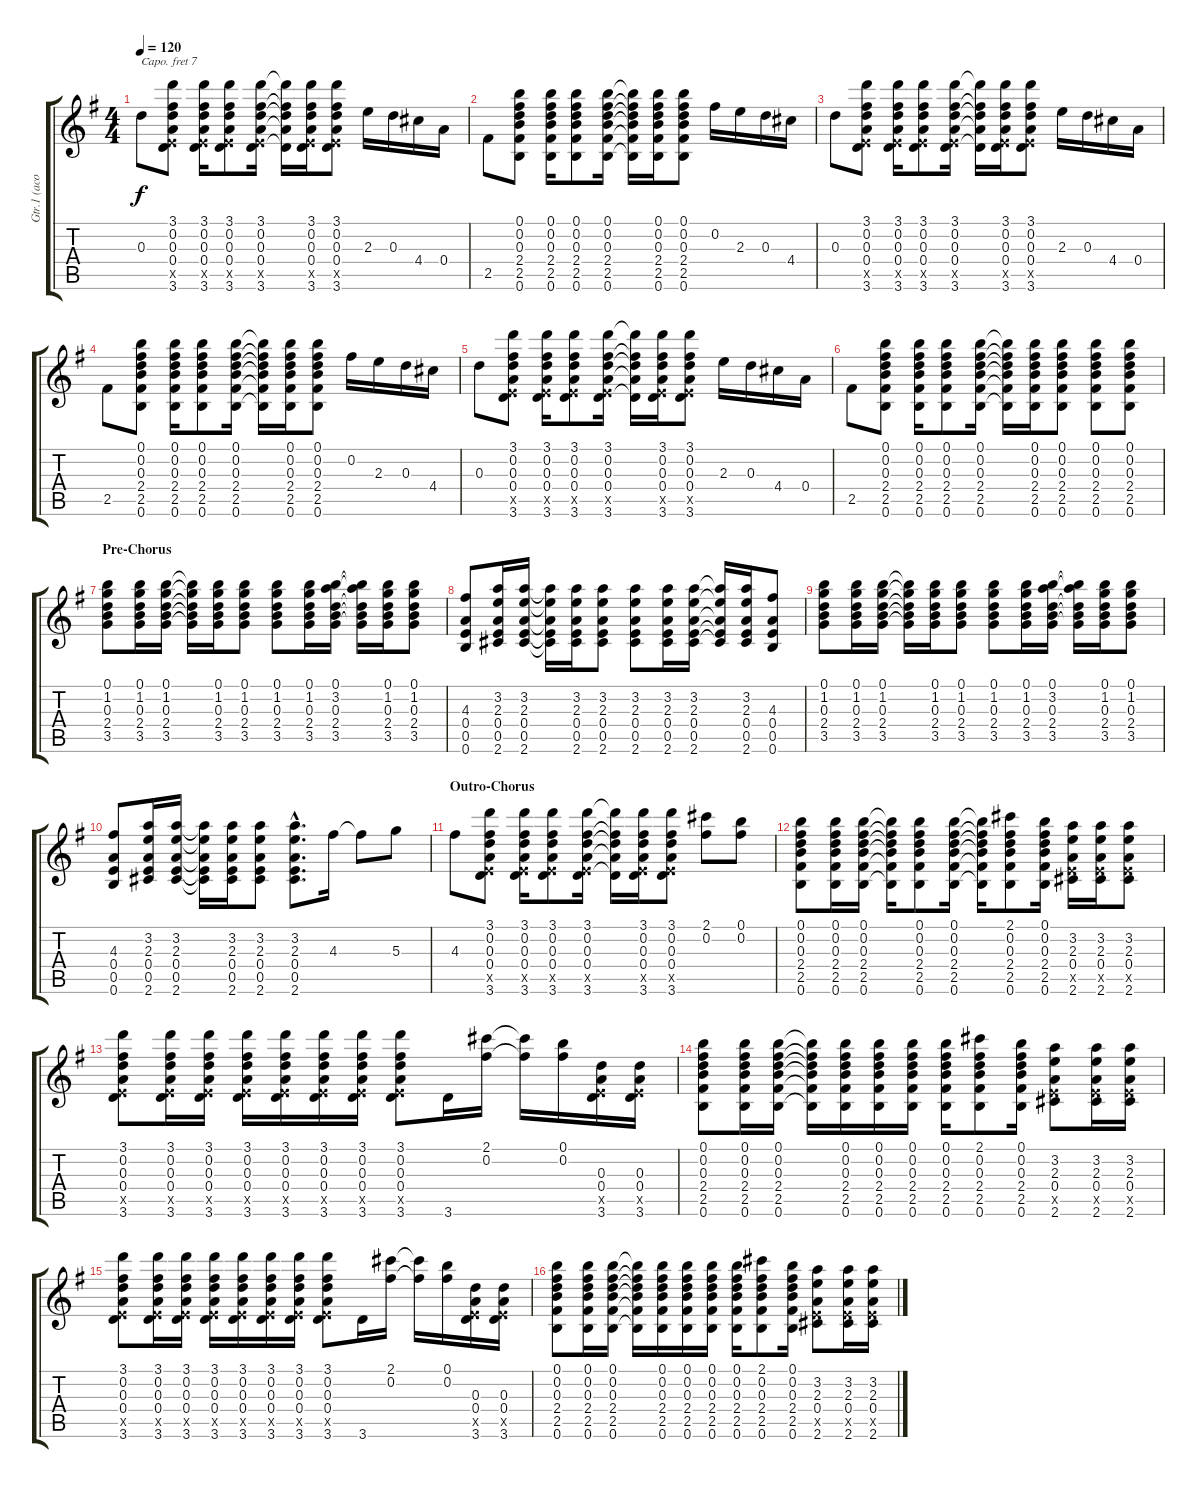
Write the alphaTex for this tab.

\track ("Gtr.1 (acous.)" "Gtr.1 (aco") {instrument acousticguitarsteel}
\staff {score tabs}
\capo 7
\tuning (E4 B3 G3 D3 A2 E2) {hide}
\ts (4 4)
\tempo 120
\clef g2
\ks g
0.3.8{dy f} (3.1 0.2 0.3 0.4 0.5{x} 3.6).8 (3.1 0.2 0.3 0.4 0.5{x} 3.6).16 (3.1 0.2 0.3 0.4 0.5{x} 3.6).8 (3.1 0.2 0.3 0.4 0.5{x} 3.6).16 (3.1{t} 0.2{t} 0.3{t} 0.4{t} 3.6{t}).16 (3.1 0.2 0.3 0.4 0.5{x} 3.6).16 (3.1 0.2 0.3 0.4 0.5{x} 3.6).8 2.3.16 0.3.16 4.4.16 0.4.16 |
2.5.8 (0.1 0.2 0.3 2.4 2.5 0.6).8 (0.1 0.2 0.3 2.4 2.5 0.6).16 (0.1 0.2 0.3 2.4 2.5 0.6).8 (0.1 0.2 0.3 2.4 2.5 0.6).16 (0.1{t} 0.2{t} 0.3{t} 2.4{t} 2.5{t} 0.6{t}).16 (0.1 0.2 0.3 2.4 2.5 0.6).16 (0.1 0.2 0.3 2.4 2.5 0.6).8 0.2.16 2.3.16 0.3.16 4.4.16 |
0.3.8 (3.1 0.2 0.3 0.4 0.5{x} 3.6).8 (3.1 0.2 0.3 0.4 0.5{x} 3.6).16 (3.1 0.2 0.3 0.4 0.5{x} 3.6).8 (3.1 0.2 0.3 0.4 0.5{x} 3.6).16 (3.1{t} 0.2{t} 0.3{t} 0.4{t} 3.6{t}).16 (3.1 0.2 0.3 0.4 0.5{x} 3.6).16 (3.1 0.2 0.3 0.4 0.5{x} 3.6).8 2.3.16 0.3.16 4.4.16 0.4.16 |
2.5.8 (0.1 0.2 0.3 2.4 2.5 0.6).8 (0.1 0.2 0.3 2.4 2.5 0.6).16 (0.1 0.2 0.3 2.4 2.5 0.6).8 (0.1 0.2 0.3 2.4 2.5 0.6).16 (0.1{t} 0.2{t} 0.3{t} 2.4{t} 2.5{t} 0.6{t}).16 (0.1 0.2 0.3 2.4 2.5 0.6).16 (0.1 0.2 0.3 2.4 2.5 0.6).8 0.2.16 2.3.16 0.3.16 4.4.16 |
0.3.8 (3.1 0.2 0.3 0.4 0.5{x} 3.6).8 (3.1 0.2 0.3 0.4 0.5{x} 3.6).16 (3.1 0.2 0.3 0.4 0.5{x} 3.6).8 (3.1 0.2 0.3 0.4 0.5{x} 3.6).16 (3.1{t} 0.2{t} 0.3{t} 0.4{t} 3.6{t}).16 (3.1 0.2 0.3 0.4 0.5{x} 3.6).16 (3.1 0.2 0.3 0.4 0.5{x} 3.6).8 2.3.16 0.3.16 4.4.16 0.4.16 |
2.5.8 (0.1 0.2 0.3 2.4 2.5 0.6).8 (0.1 0.2 0.3 2.4 2.5 0.6).16 (0.1 0.2 0.3 2.4 2.5 0.6).8 (0.1 0.2 0.3 2.4 2.5 0.6).16 (0.1{t} 0.2{t} 0.3{t} 2.4{t} 2.5{t} 0.6{t}).16 (0.1 0.2 0.3 2.4 2.5 0.6).16 (0.1 0.2 0.3 2.4 2.5 0.6).8 (0.1 0.2 0.3 2.4 2.5 0.6).8 (0.1 0.2 0.3 2.4 2.5 0.6).8 |
\section ("" "Pre-Chorus")
(0.1 1.2 0.3 2.4 3.5).8 (0.1 1.2 0.3 2.4 3.5).16 (0.1 1.2 0.3 2.4 3.5).16 (0.1{t} 1.2{t} 0.3{t} 2.4{t} 3.5{t}).16 (0.1 1.2 0.3 2.4 3.5).16 (0.1 1.2 0.3 2.4 3.5).8 (0.1 1.2 0.3 2.4 3.5).8 (0.1 1.2 0.3 2.4 3.5).16 (0.1 3.2 0.3 2.4 3.5).16 (0.1{t} 3.2{t} 0.3{t} 2.4{t} 3.5{t}).16 (0.1 1.2 0.3 2.4 3.5).16 (0.1 1.2 0.3 2.4 3.5).8 |
(4.3 0.4 0.5 0.6).8 (3.2 2.3 0.4 0.5 2.6).16 (3.2 2.3 0.4 0.5 2.6).16 (3.2{t} 2.3{t} 0.4{t} 0.5{t} 2.6{t}).16 (3.2 2.3 0.4 0.5 2.6).16 (3.2 2.3 0.4 0.5 2.6).8 (3.2 2.3 0.4 0.5 2.6).8 (3.2 2.3 0.4 0.5 2.6).16 (3.2 2.3 0.4 0.5 2.6).16 (3.2{t} 2.3{t} 0.4{t} 0.5{t} 2.6{t}).16 (3.2 2.3 0.4 0.5 2.6).16 (4.3 0.4 0.5 0.6).8 |
(0.1 1.2 0.3 2.4 3.5).8 (0.1 1.2 0.3 2.4 3.5).16 (0.1 1.2 0.3 2.4 3.5).16 (0.1{t} 1.2{t} 0.3{t} 2.4{t} 3.5{t}).16 (0.1 1.2 0.3 2.4 3.5).16 (0.1 1.2 0.3 2.4 3.5).8 (0.1 1.2 0.3 2.4 3.5).8 (0.1 1.2 0.3 2.4 3.5).16 (0.1 3.2 0.3 2.4 3.5).16 (0.1{t} 3.2{t} 0.3{t} 2.4{t} 3.5{t}).16 (0.1 1.2 0.3 2.4 3.5).16 (0.1 1.2 0.3 2.4 3.5).8 |
(4.3 0.4 0.5 0.6).8 (3.2 2.3 0.4 0.5 2.6).16 (3.2 2.3 0.4 0.5 2.6).16 (3.2{t} 2.3{t} 0.4{t} 0.5{t} 2.6{t}).16 (3.2 2.3 0.4 0.5 2.6).16 (3.2 2.3 0.4 0.5 2.6).8 (3.2{hac} 2.3{hac} 0.4{hac} 0.5{hac} 2.6{hac}).8{d} 4.3.16 4.3{t}.8 5.3.8 |
\section ("" "Outro-Chorus")
4.3.8 (3.1 0.2 0.3 0.4 0.5{x} 3.6).8 (3.1 0.2 0.3 0.4 0.5{x} 3.6).16 (3.1 0.2 0.3 0.4 0.5{x} 3.6).8 (3.1 0.2 0.3 0.4 0.5{x} 3.6).16 (3.1{t} 0.2{t} 0.3{t} 0.4{t} 3.6{t}).16 (3.1 0.2 0.3 0.4 0.5{x} 3.6).16 (3.1 0.2 0.3 0.4 0.5{x} 3.6).8 (2.1 0.2).8 (0.1 0.2).8 |
(0.1 0.2 0.3 2.4 2.5 0.6).8 (0.1 0.2 0.3 2.4 2.5 0.6).16 (0.1 0.2 0.3 2.4 2.5 0.6).16 (0.1{t} 0.2{t} 0.3{t} 2.4{t} 2.5{t} 0.6{t}).16 (0.1 0.2 0.3 2.4 2.5 0.6).8 (0.1 0.2 0.3 2.4 2.5 0.6).16 (0.1{t} 0.2{t} 0.3{t} 2.4{t} 2.5{t} 0.6{t}).16 (2.1 0.2 0.3 2.4 2.5 0.6).8 (0.1 0.2 0.3 2.4 2.5 0.6).16 (3.2 2.3 0.4 0.5{x} 2.6).16 (3.2 2.3 0.4 0.5{x} 2.6).16 (3.2 2.3 0.4 0.5{x} 2.6).8 |
(3.1 0.2 0.3 0.4 0.5{x} 3.6).8 (3.1 0.2 0.3 0.4 0.5{x} 3.6).16 (3.1 0.2 0.3 0.4 0.5{x} 3.6).16 (3.1 0.2 0.3 0.4 0.5{x} 3.6).16 (3.1 0.2 0.3 0.4 0.5{x} 3.6).16 (3.1 0.2 0.3 0.4 0.5{x} 3.6).16 (3.1 0.2 0.3 0.4 0.5{x} 3.6).16 (3.1 0.2 0.3 0.4 0.5{x} 3.6).8 3.6.16 (2.1 0.2).16 (2.1{t} 0.2{t}).16 (0.1 0.2).16 (0.3 0.4 0.5{x} 3.6).16 (0.3 0.4 0.5{x} 3.6).16 |
(0.1 0.2 0.3 2.4 2.5 0.6).8 (0.1 0.2 0.3 2.4 2.5 0.6).16 (0.1 0.2 0.3 2.4 2.5 0.6).16 (0.1{t} 0.2{t} 0.3{t} 2.4{t} 2.5{t} 0.6{t}).16 (0.1 0.2 0.3 2.4 2.5 0.6).16 (0.1 0.2 0.3 2.4 2.5 0.6).16 (0.1 0.2 0.3 2.4 2.5 0.6).16 (0.1 0.2 0.3 2.4 2.5 0.6).16 (2.1 0.2 0.3 2.4 2.5 0.6).8 (0.1 0.2 0.3 2.4 2.5 0.6).16 (3.2 2.3 0.4 0.5{x} 2.6).8 (3.2 2.3 0.4 0.5{x} 2.6).16 (3.2 2.3 0.4 0.5{x} 2.6).16 |
(3.1 0.2 0.3 0.4 0.5{x} 3.6).8 (3.1 0.2 0.3 0.4 0.5{x} 3.6).16 (3.1 0.2 0.3 0.4 0.5{x} 3.6).16 (3.1 0.2 0.3 0.4 0.5{x} 3.6).16 (3.1 0.2 0.3 0.4 0.5{x} 3.6).16 (3.1 0.2 0.3 0.4 0.5{x} 3.6).16 (3.1 0.2 0.3 0.4 0.5{x} 3.6).16 (3.1 0.2 0.3 0.4 0.5{x} 3.6).8 3.6.16 (2.1 0.2).16 (2.1{t} 0.2{t}).16 (0.1 0.2).16 (0.3 0.4 0.5{x} 3.6).16 (0.3 0.4 0.5{x} 3.6).16 |
(0.1 0.2 0.3 2.4 2.5 0.6).8 (0.1 0.2 0.3 2.4 2.5 0.6).16 (0.1 0.2 0.3 2.4 2.5 0.6).16 (0.1{t} 0.2{t} 0.3{t} 2.4{t} 2.5{t} 0.6{t}).16 (0.1 0.2 0.3 2.4 2.5 0.6).16 (0.1 0.2 0.3 2.4 2.5 0.6).16 (0.1 0.2 0.3 2.4 2.5 0.6).16 (0.1 0.2 0.3 2.4 2.5 0.6).16 (2.1 0.2 0.3 2.4 2.5 0.6).8 (0.1 0.2 0.3 2.4 2.5 0.6).16 (3.2 2.3 0.4 0.5{x} 2.6).8 (3.2 2.3 0.4 0.5{x} 2.6).16 (3.2 2.3 0.4 0.5{x} 2.6).16
